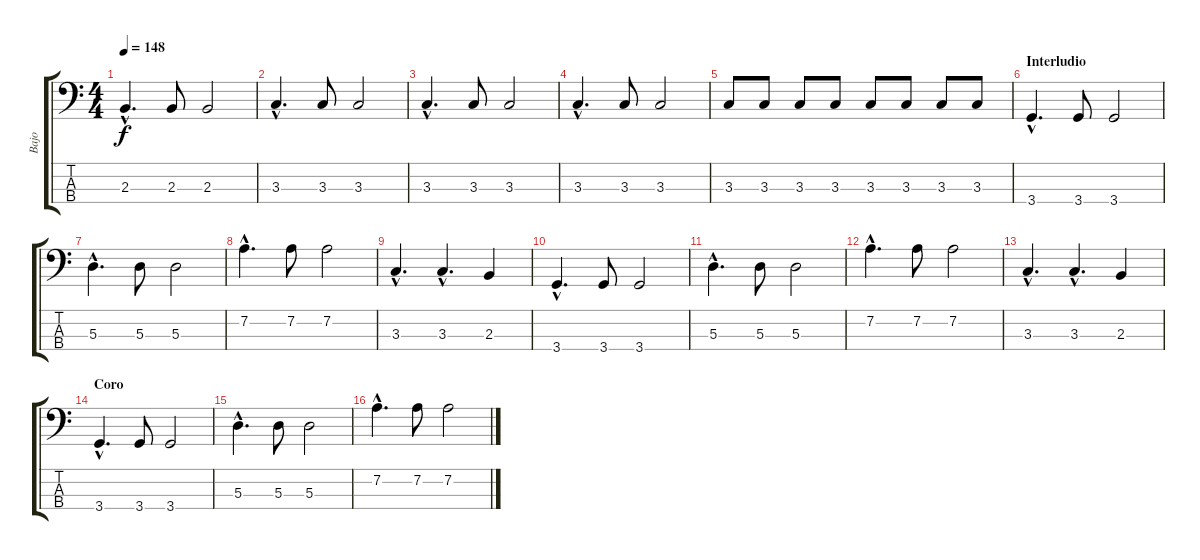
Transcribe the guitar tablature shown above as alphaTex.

\track ("Bajo" "Bajo") {instrument electricbassfinger}
\staff {score tabs}
\tuning (G2 D2 A1 E1) {hide}
\ts (4 4)
\tempo 148
\clef f4
\ks c
2.3{hac}.4{d dy f} 2.3.8 2.3.2 |
3.3{hac}.4{d} 3.3.8 3.3.2 |
3.3{hac}.4{d} 3.3.8 3.3.2 |
3.3{hac}.4{d} 3.3.8 3.3.2 |
3.3.8 3.3.8 3.3.8 3.3.8 3.3.8 3.3.8 3.3.8 3.3.8 |
\section ("" "Interludio")
3.4{hac}.4{d} 3.4.8 3.4.2 |
5.3{hac}.4{d} 5.3.8 5.3.2 |
7.2{hac}.4{d} 7.2.8 7.2.2 |
3.3{hac}.4{d} 3.3{hac}.4{d} 2.3.4 |
3.4{hac}.4{d} 3.4.8 3.4.2 |
5.3{hac}.4{d} 5.3.8 5.3.2 |
7.2{hac}.4{d} 7.2.8 7.2.2 |
3.3{hac}.4{d} 3.3{hac}.4{d} 2.3.4 |
\section ("" "Coro")
3.4{hac}.4{d} 3.4.8 3.4.2 |
5.3{hac}.4{d} 5.3.8 5.3.2 |
7.2{hac}.4{d} 7.2.8 7.2.2
